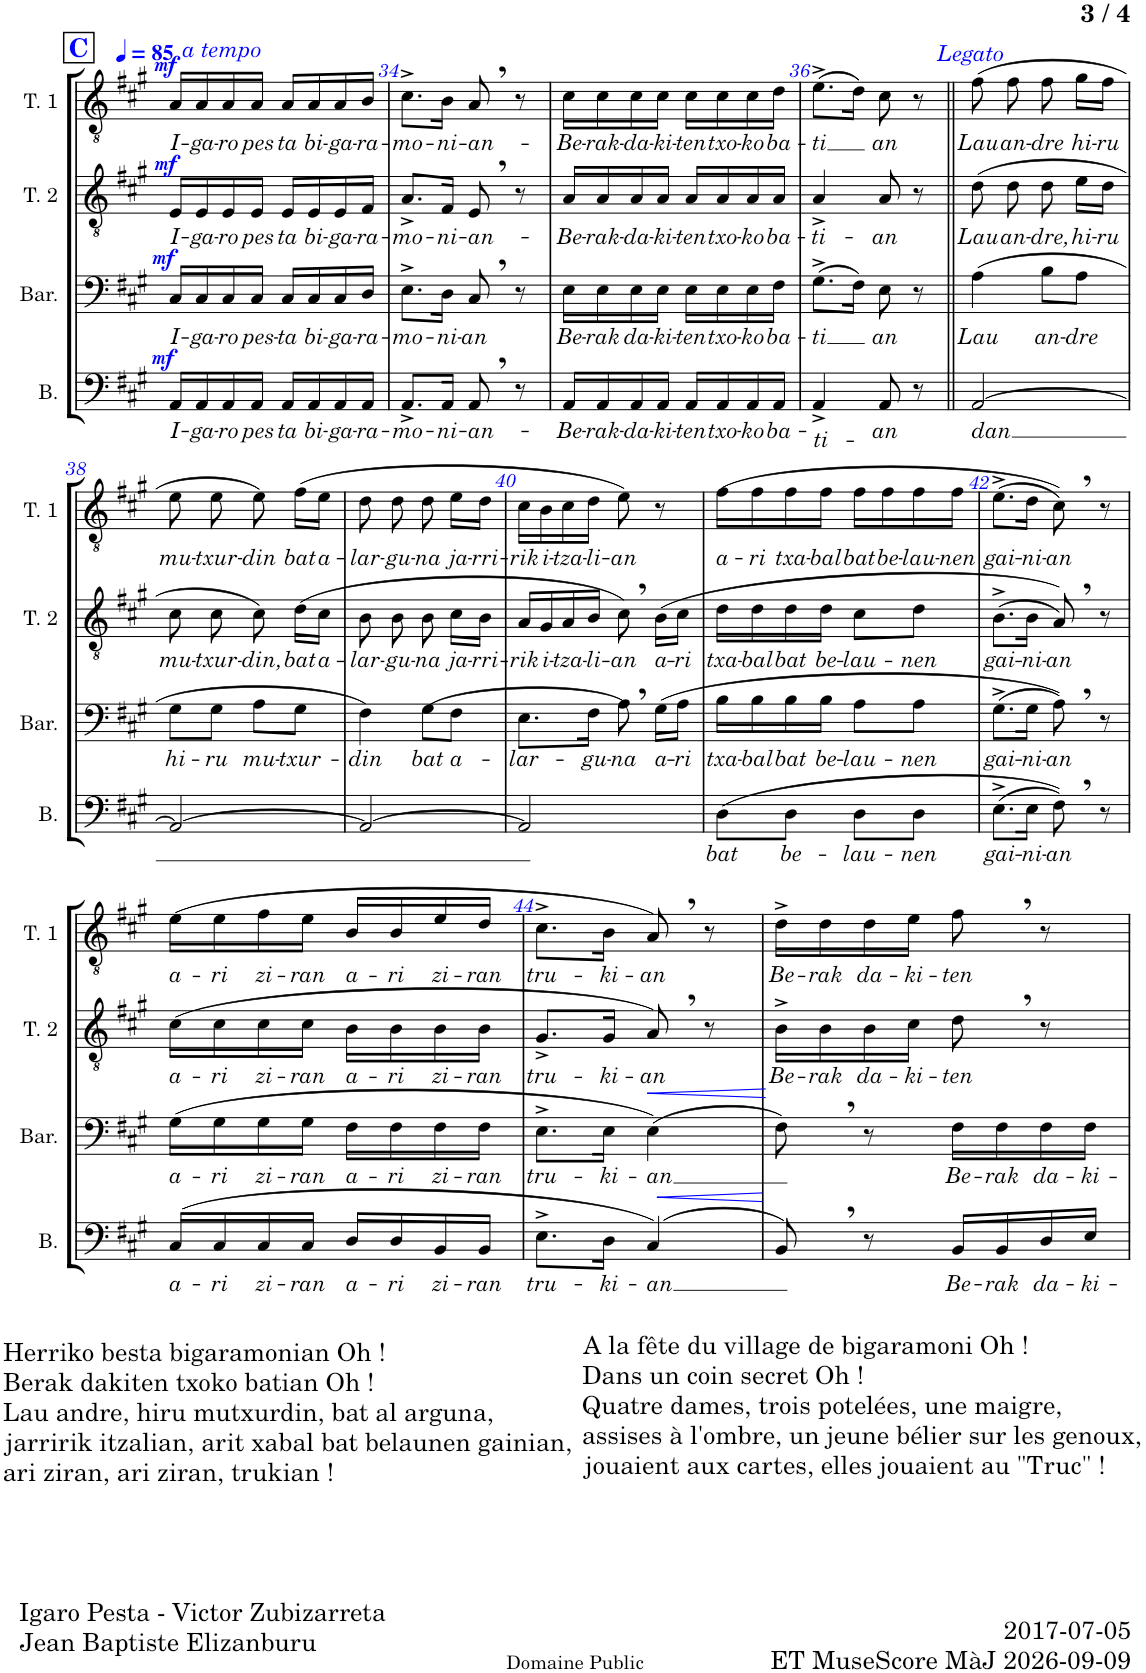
**kern	**text	**dynam	**kern	**text	**dynam	**kern	**text	**dynam	**kern	**text	**dynam
*part4	*part4	*part4	*part3	*part3	*part3	*part2	*part2	*part2	*part1	*part1	*part1
*staff4	*staff4	*staff4	*staff3	*staff3	*staff3	*staff2	*staff2	*staff2	*staff1	*staff1	*staff1
*I"Basse	*	*	*I"Baryton	*	*	*I"Ténor 2	*	*	*I"Ténor 1	*	*
*I'B.	*	*	*I'Bar.	*	*	*I'T. 2	*	*	*I'T. 1	*	*
!!LO:PB:g=z
*clefF4	*	*	*clefF4	*	*	*clefGv2	*	*	*clefGv2	*	*
*k[f#c#g#]	*	*	*k[f#c#g#]	*	*	*k[f#c#g#]	*	*	*k[f#c#g#]	*	*
*M2/4	*	*	*M2/4	*	*	*M2/4	*	*	*M2/4	*	*
*MM85	*	*	*MM85	*	*	*MM85	*	*	*MM85	*	*
!!LO:REH:place=s1:a:B:cj:color=#0000FF:fs=14:t=C
=33	=33	=33	=33	=33	=33	=33	=33	=33	=33	=33	=33
!	!	!	!	!	!	!	!	!	!LO:TX:a:i:color=#0000FF:t=a tempo	!	!
!	!LO:LY:b	!LO:DY:a	!	!LO:LY:b	!LO:DY:a	!	!LO:LY:b	!LO:DY:a	!	!LO:LY:b	!LO:DY:a
16AA/LL	I-	mf	16C#/LL	I-	mf	16E/LL	I-	mf	16A/LL	I-	mf
!	!LO:LY:b	!	!	!LO:LY:b	!	!	!LO:LY:b	!	!	!LO:LY:b	!
16AA/	-ga-	.	16C#/	-ga-	.	16E/	-ga-	.	16A/	-ga-	.
!	!LO:LY:b	!	!	!LO:LY:b	!	!	!LO:LY:b	!	!	!LO:LY:b	!
16AA/	-ro	.	16C#/	-ro	.	16E/	-ro	.	16A/	-ro	.
!	!LO:LY:b	!	!	!LO:LY:b	!	!	!LO:LY:b	!	!	!LO:LY:b	!
16AA/JJ	pes	.	16C#/JJ	pes-	.	16E/JJ	pes	.	16A/JJ	pes	.
!	!LO:LY:b	!	!	!LO:LY:b	!	!	!LO:LY:b	!	!	!LO:LY:b	!
16AA/LL	ta	.	16C#/LL	-ta	.	16E/LL	ta	.	16A/LL	ta	.
!	!LO:LY:b	!	!	!LO:LY:b	!	!	!LO:LY:b	!	!	!LO:LY:b	!
16AA/	bi-	.	16C#/	bi-	.	16E/	bi-	.	16A/	bi-	.
!	!LO:LY:b	!	!	!LO:LY:b	!	!	!LO:LY:b	!	!	!LO:LY:b	!
16AA/	-ga-	.	16C#/	-ga-	.	16E/	-ga-	.	16A/	-ga-	.
!	!LO:LY:b	!	!	!LO:LY:b	!	!	!LO:LY:b	!	!	!LO:LY:b	!
16AA/JJ	-ra-	.	16D/JJ	-ra-	.	16F#/JJ	-ra-	.	16B/JJ	-ra-	.
=34	=34	=34	=34	=34	=34	=34	=34	=34	=34	=34	=34
!	!LO:LY:b	!	!	!LO:LY:b	!	!	!LO:LY:b	!	!	!LO:LY:b	!
8.AA^/L	-mo-	.	8.E^\L	-mo-	.	8.A^/L	-mo-	.	8.c#^\L	-mo-	.
!	!LO:LY:b	!	!	!LO:LY:b	!	!	!LO:LY:b	!	!	!LO:LY:b	!
16AA/Jk	-ni-	.	16D\Jk	-ni-	.	16F#/Jk	-ni-	.	16B\Jk	-ni-	.
!	!LO:LY:b	!	!	!LO:LY:b	!	!	!LO:LY:b	!	!	!LO:LY:b	!
8AA,/	-an-	.	8C#,/	-an	.	8E,/	-an-	.	8A,/	-an-	.
8r	.	.	8r	.	.	8r	.	.	8r	.	.
=35	=35	=35	=35	=35	=35	=35	=35	=35	=35	=35	=35
!	!LO:LY:b	!	!	!LO:LY:b	!	!	!LO:LY:b	!	!	!LO:LY:b	!
16AA/LL	-Be-	.	16E\LL	Be-	.	16A/LL	-Be-	.	16c#\LL	-Be-	.
!	!LO:LY:b	!	!	!LO:LY:b	!	!	!LO:LY:b	!	!	!LO:LY:b	!
16AA/	-rak-	.	16E\	-rak	.	16A/	-rak-	.	16c#\	-rak-	.
!	!LO:LY:b	!	!	!LO:LY:b	!	!	!LO:LY:b	!	!	!LO:LY:b	!
16AA/	-da-	.	16E\	da-	.	16A/	-da-	.	16c#\	-da-	.
!	!LO:LY:b	!	!	!LO:LY:b	!	!	!LO:LY:b	!	!	!LO:LY:b	!
16AA/JJ	-ki-	.	16E\JJ	-ki-	.	16A/JJ	-ki-	.	16c#\JJ	-ki-	.
!	!LO:LY:b	!	!	!LO:LY:b	!	!	!LO:LY:b	!	!	!LO:LY:b	!
16AA/LL	-ten	.	16E\LL	-ten	.	16A/LL	-ten	.	16c#\LL	-ten	.
!	!LO:LY:b	!	!	!LO:LY:b	!	!	!LO:LY:b	!	!	!LO:LY:b	!
16AA/	txo-	.	16E\	txo-	.	16A/	txo-	.	16c#\	txo-	.
!	!LO:LY:b	!	!	!LO:LY:b	!	!	!LO:LY:b	!	!	!LO:LY:b	!
16AA/	-ko	.	16E\	-ko	.	16A/	-ko	.	16c#\	-ko	.
!	!LO:LY:b	!	!	!LO:LY:b	!	!	!LO:LY:b	!	!	!LO:LY:b	!
16AA/JJ	ba-	.	16F#\JJ	ba-	.	16A/JJ	ba-	.	16d\JJ	ba-	.
=36	=36	=36	=36	=36	=36	=36	=36	=36	=36	=36	=36
!	!LO:LY:b	!	!	!LO:LY:b	!	!	!LO:LY:b	!	!	!LO:LY:b	!
4AA^/	-ti-	.	(8.G#^\L	-ti	.	4A^/	-ti-	.	(8.e^\L	-ti	.
.	.	.	16F#\Jk)	.	.	.	.	.	16d\Jk)	.	.
!	!LO:LY:b	!	!	!LO:LY:b	!	!	!LO:LY:b	!	!	!LO:LY:b	!
8AA/	-an	.	8E\	an	.	8A/	-an	.	8c#\	an	.
8r	.	.	8r	.	.	8r	.	.	8r	.	.
=37||	=37||	=37||	=37||	=37||	=37||	=37||	=37||	=37||	=37||	=37||	=37||
!	!	!	!	!	!	!	!	!	!LO:TX:a:i:color=#0000FF:t=Legato	!	!
!	!LO:LY:b	!	!	!LO:LY:b	!	!	!LO:LY:b	!	!	!LO:LY:b	!
[>2AA/	dan	.	(4A\	Lau	.	(8d\	Lau	.	(8f#\	Lau	.
!	!	!	!	!	!	!	!LO:LY:b	!	!	!LO:LY:b	!
.	.	.	.	.	.	8d\	an-	.	8f#\	an-	.
!	!	!	!	!LO:LY:b	!	!	!LO:LY:b	!	!	!LO:LY:b	!
.	.	.	8B\L	an-	.	8d\	-dre,	.	8f#\	-dre	.
!	!	!	!	!LO:LY:b	!	!	!LO:LY:b	!	!	!LO:LY:b	!
.	.	.	8A\J	-dre	.	16e\LL	hi-	.	16g#\LL	hi-	.
!	!	!	!	!	!	!	!LO:LY:b	!	!	!LO:LY:b	!
.	.	.	.	.	.	16d\JJ	-ru	.	16f#\JJ	-ru	.
!!LO:LB:g=z
=38	=38	=38	=38	=38	=38	=38	=38	=38	=38	=38	=38
!	!	!	!	!LO:LY:b	!	!	!LO:LY:b	!	!	!LO:LY:b	!
2AA/_	.	.	8G#\L	hi-	.	8c#\	mu-	.	8e\	mu-	.
!	!	!	!	!LO:LY:b	!	!	!LO:LY:b	!	!	!LO:LY:b	!
.	.	.	8G#\J	-ru	.	8c#\	-txur-	.	8e\	-txur-	.
!	!	!	!	!LO:LY:b	!	!	!LO:LY:b	!	!	!LO:LY:b	!
.	.	.	8A\L	mu-	.	8c#\)	-din,	.	8e\)	-din	.
!	!	!	!	!LO:LY:b	!	!	!LO:LY:b	!	!	!LO:LY:b	!
.	.	.	8G#\J	-txur-	.	(16d\LL	bat	.	(16f#\LL	bat	.
!	!	!	!	!	!	!	!LO:LY:b	!	!	!LO:LY:b	!
.	.	.	.	.	.	16c#\JJ	a-	.	16e\JJ	a-	.
=39	=39	=39	=39	=39	=39	=39	=39	=39	=39	=39	=39
!	!	!	!	!LO:LY:b	!	!	!LO:LY:b	!	!	!LO:LY:b	!
2AA/_	.	.	4F#\)	-din	.	8B\	-lar-	.	8d\	-lar-	.
!	!	!	!	!	!	!	!LO:LY:b	!	!	!LO:LY:b	!
.	.	.	.	.	.	8B\	-gu-	.	8d\	-gu-	.
!	!	!	!	!LO:LY:b	!	!	!LO:LY:b	!	!	!LO:LY:b	!
.	.	.	(8G#\L	bat	.	8B\	-na	.	8d\	-na	.
!	!	!	!	!LO:LY:b	!	!	!LO:LY:b	!	!	!LO:LY:b	!
.	.	.	8F#\J	a-	.	16c#\LL	ja-	.	16e\LL	ja-	.
!	!	!	!	!	!	!	!LO:LY:b	!	!	!LO:LY:b	!
.	.	.	.	.	.	16B\JJ	-rri-	.	16d\JJ	-rri-	.
=40	=40	=40	=40	=40	=40	=40	=40	=40	=40	=40	=40
!	!	!	!	!LO:LY:b	!	!	!LO:LY:b	!	!	!LO:LY:b	!
2AA/]	.	.	8.E\L	-lar-	.	16A/LL	-rik	.	16c#\LL	-rik	.
!	!	!	!	!	!	!	!LO:LY:b	!	!	!LO:LY:b	!
.	.	.	.	.	.	16G#/	i-	.	16B\	i-	.
!	!	!	!	!	!	!	!LO:LY:b	!	!	!LO:LY:b	!
.	.	.	.	.	.	16A/	-tza-	.	16c#\	-tza-	.
!	!	!	!	!LO:LY:b	!	!	!LO:LY:b	!	!	!LO:LY:b	!
.	.	.	16F#\Jk	-gu-	.	16B/JJ	-li-	.	16d\JJ	-li-	.
!	!	!	!	!LO:LY:b	!	!	!LO:LY:b	!	!	!LO:LY:b	!
.	.	.	8A,\)	-na	.	8c#,\)	-an	.	8e\)	-an	.
!	!	!	!	!LO:LY:b	!	!	!LO:LY:b	!	!	!	!
.	.	.	(16G#\LL	a-	.	(16B\LL	a-	.	8r	.	.
!	!	!	!	!LO:LY:b	!	!	!LO:LY:b	!	!	!	!
.	.	.	16A\JJ	-ri	.	16c#\JJ	-ri	.	.	.	.
=41	=41	=41	=41	=41	=41	=41	=41	=41	=41	=41	=41
!	!LO:LY:b	!	!	!LO:LY:b	!	!	!LO:LY:b	!	!	!LO:LY:b	!
(8D\L	bat	.	16B\LL	txa-	.	16d\LL	txa-	.	(16f#\LL	-a-	.
!	!	!	!	!LO:LY:b	!	!	!LO:LY:b	!	!	!LO:LY:b	!
.	.	.	16B\	-bal	.	16d\	-bal	.	16f#\	-ri	.
!	!LO:LY:b	!	!	!LO:LY:b	!	!	!LO:LY:b	!	!	!LO:LY:b	!
8D\J	be-	.	16B\	bat	.	16d\	bat	.	16f#\	txa-	.
!	!	!	!	!LO:LY:b	!	!	!LO:LY:b	!	!	!LO:LY:b	!
.	.	.	16B\JJ	be-	.	16d\JJ	be-	.	16f#\JJ	-bal	.
!	!LO:LY:b	!	!	!LO:LY:b	!	!	!LO:LY:b	!	!	!LO:LY:b	!
8D\L	-lau-	.	8A\L	-lau-	.	8c#\L	-lau-	.	16f#\LL	bat	.
!	!	!	!	!	!	!	!	!	!	!LO:LY:b	!
.	.	.	.	.	.	.	.	.	16f#\	be-	.
!	!LO:LY:b	!	!	!LO:LY:b	!	!	!LO:LY:b	!	!	!LO:LY:b	!
8D\J	-nen	.	8A\J	-nen	.	8d\J	-nen	.	16f#\	-lau-	.
!	!	!	!	!	!	!	!	!	!	!LO:LY:b	!
.	.	.	.	.	.	.	.	.	16f#\JJ	-nen	.
=42	=42	=42	=42	=42	=42	=42	=42	=42	=42	=42	=42
!	!LO:LY:b	!	!	!LO:LY:b	!	!	!LO:LY:b	!	!	!LO:LY:b	!
(8.E^\L	gai-	.	(8.G#^\L	gai-	.	(8.B^\L	gai-	.	(8.e^\L	gai-	.
!	!LO:LY:b	!	!	!LO:LY:b	!	!	!LO:LY:b	!	!	!LO:LY:b	!
16E\Jk	-ni-	.	16G#\Jk	-ni-	.	16B\Jk	-ni-	.	16d\Jk	-ni-	.
!	!LO:LY:b	!	!	!LO:LY:b	!	!	!LO:LY:b	!	!	!LO:LY:b	!
8F#,\))	-an	.	8A,\))	-an	.	8A,/))	-an	.	8c#,\))	-an	.
8r	.	.	8r	.	.	8r	.	.	8r	.	.
!!LO:LB:g=z
=43	=43	=43	=43	=43	=43	=43	=43	=43	=43	=43	=43
!	!LO:LY:b	!	!	!LO:LY:b	!	!	!LO:LY:b	!	!	!LO:LY:b	!
(16C#/LL	-a-	.	(16G#\LL	-a-	.	(16c#\LL	-a-	.	(16e\LL	-a-	.
!	!LO:LY:b	!	!	!LO:LY:b	!	!	!LO:LY:b	!	!	!LO:LY:b	!
16C#/	-ri	.	16G#\	-ri	.	16c#\	-ri	.	16e\	-ri	.
!	!LO:LY:b	!	!	!LO:LY:b	!	!	!LO:LY:b	!	!	!LO:LY:b	!
16C#/	zi-	.	16G#\	zi-	.	16c#\	zi-	.	16f#\	zi-	.
!	!LO:LY:b	!	!	!LO:LY:b	!	!	!LO:LY:b	!	!	!LO:LY:b	!
16C#/JJ	-ran	.	16G#\JJ	-ran	.	16c#\JJ	-ran	.	16e\JJ	-ran	.
!	!LO:LY:b	!	!	!LO:LY:b	!	!	!LO:LY:b	!	!	!LO:LY:b	!
16D/LL	a-	.	16F#\LL	a-	.	16B\LL	a-	.	16B/LL	a-	.
!	!LO:LY:b	!	!	!LO:LY:b	!	!	!LO:LY:b	!	!	!LO:LY:b	!
16D/	-ri	.	16F#\	-ri	.	16B\	-ri	.	16B/	-ri	.
!	!LO:LY:b	!	!	!LO:LY:b	!	!	!LO:LY:b	!	!	!LO:LY:b	!
16BB/	zi-	.	16F#\	zi-	.	16B\	zi-	.	16e/	zi-	.
!	!LO:LY:b	!	!	!LO:LY:b	!	!	!LO:LY:b	!	!	!LO:LY:b	!
16BB/JJ	-ran	.	16F#\JJ	-ran	.	16B\JJ	-ran	.	16d/JJ	-ran	.
=44	=44	=44	=44	=44	=44	=44	=44	=44	=44	=44	=44
!	!LO:LY:b	!	!	!LO:LY:b	!	!	!LO:LY:b	!	!	!LO:LY:b	!
8.E^\L	tru-	.	8.E^\L	tru-	.	8.G#^/L	tru-	.	8.c#^\L	tru-	.
!	!LO:LY:b	!	!	!LO:LY:b	!	!	!LO:LY:b	!	!	!LO:LY:b	!
16D\Jk	-ki-	.	16E\Jk	-ki-	.	16G#/Jk	-ki-	.	16B\Jk	-ki-	.
!	!LO:LY:b	!LO:HP:b	!	!LO:LY:b	!LO:HP:b	!	!LO:LY:b	!	!	!LO:LY:b	!
(>4C#/)	-an	<	(4E\)	-an	<	8A,/)	-an	.	8A,/)	-an	.
.	.	.	.	.	.	8r	.	.	8r	.	.
.	.	[	.	.	[	.	.	.	.	.	.
=45	=45	=45	=45	=45	=45	=45	=45	=45	=45	=45	=45
!	!	!	!	!	!	!	!LO:LY:b	!	!	!LO:LY:b	!
8BB,/)	.	.	8F#,\)	.	.	16B^\LL	Be-	.	16d^\LL	Be-	.
!	!	!	!	!	!	!	!LO:LY:b	!	!	!LO:LY:b	!
.	.	.	.	.	.	16B\	-rak	.	16d\	-rak	.
!	!	!	!	!	!	!	!LO:LY:b	!	!	!LO:LY:b	!
8r	.	.	8r	.	.	16B\	da-	.	16d\	da-	.
!	!	!	!	!	!	!	!LO:LY:b	!	!	!LO:LY:b	!
.	.	.	.	.	.	16c#\JJ	-ki-	.	16e\JJ	-ki-	.
!	!LO:LY:b	!	!	!LO:LY:b	!	!	!LO:LY:b	!	!	!LO:LY:b	!
16BB/LL	Be-	.	16F#\LL	Be-	.	8d,\	-ten	.	8f#,\	-ten	.
!	!LO:LY:b	!	!	!LO:LY:b	!	!	!	!	!	!	!
16BB/	-rak	.	16F#\	-rak	.	.	.	.	.	.	.
!	!LO:LY:b	!	!	!LO:LY:b	!	!	!	!	!	!	!
16D/	da-	.	16F#\	da-	.	8r	.	.	8r	.	.
!	!LO:LY:b	!	!	!LO:LY:b	!	!	!	!	!	!	!
16E/JJ	-ki-	.	16F#\JJ	-ki-	.	.	.	.	.	.	.
=	=	=	=	=	=	=	=	=	=	=	=
*-	*-	*-	*-	*-	*-	*-	*-	*-	*-	*-	*-
